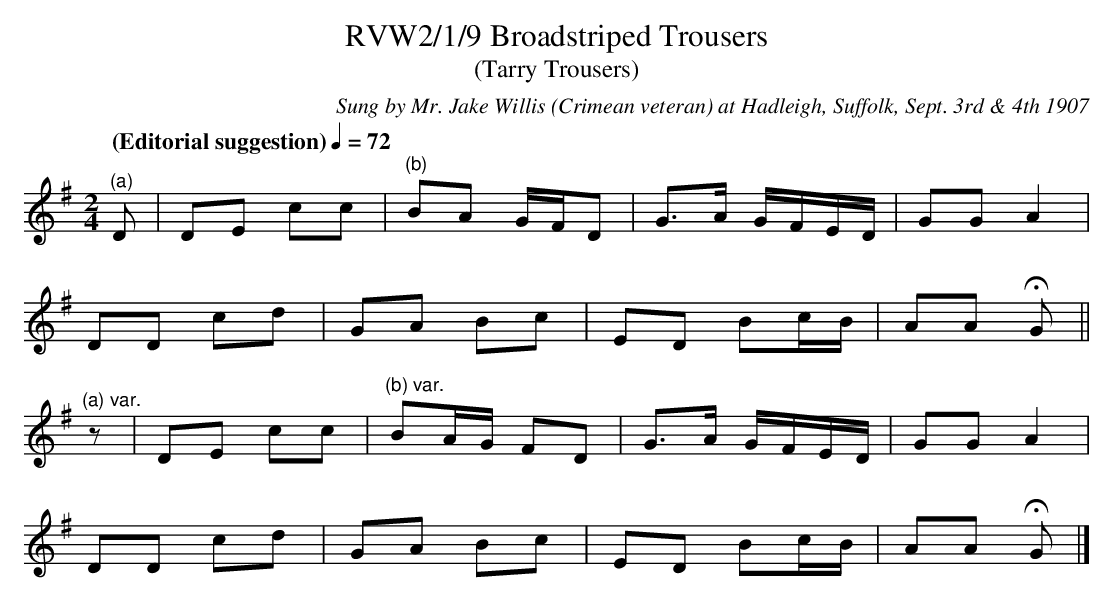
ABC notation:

X:1
T:RVW2/1/9 Broadstriped Trousers
T:(Tarry Trousers)
C:Sung by Mr. Jake Willis (Crimean veteran) at Hadleigh, Suffolk, Sept. 3rd & 4th 1907
L:1/8
M:2/4
Q:"(Editorial suggestion)"1/4=72
K:G
"^(a)" D | DE cc |"^(b)" BA G/F/D | G>A G/F/E/D/ | GG A2 |
DD cd | GA Bc | ED Bc/B/ | AA HG ||
"^(a) var." z | DE cc |"^(b) var." BA/G/ FD | G>A G/F/E/D/ | GG A2 |
DD cd | GA Bc | ED Bc/B/ | AA HG |]
